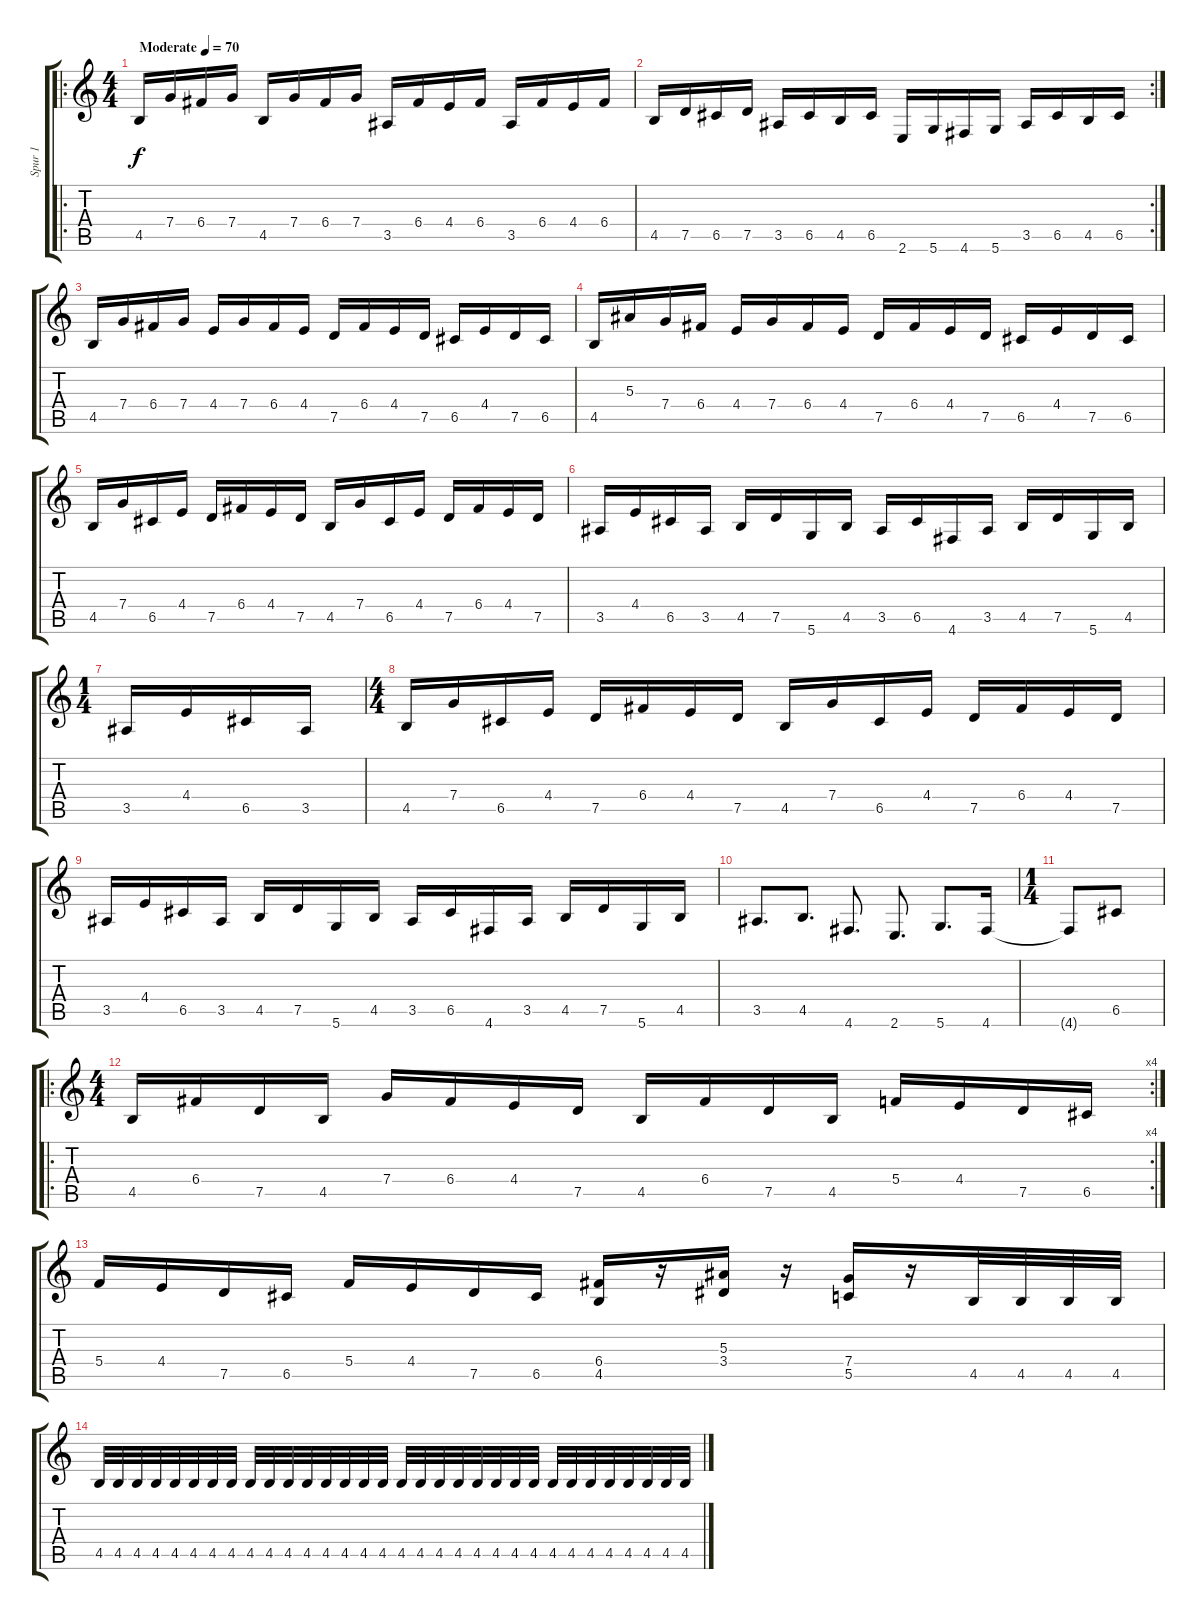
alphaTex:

\track ("Spur 1" "Spur 1") {instrument acousticguitarsteel}
\staff {score tabs}
\tuning (D4 A3 F3 C3 G2 D2) {hide}
\ro
\ts (4 4)
\tempo (70 "Moderate")
\clef g2
\ks c
4.5.16{dy f instrument acousticguitarsteel} 7.4.16 6.4.16 7.4.16 4.5.16 7.4.16 6.4.16 7.4.16 3.5.16 6.4.16 4.4.16 6.4.16 3.5.16 6.4.16 4.4.16 6.4.16 |
\rc 2
4.5.16 7.5.16 6.5.16 7.5.16 3.5.16 6.5.16 4.5.16 6.5.16 2.6.16 5.6.16 4.6.16 5.6.16 3.5.16 6.5.16 4.5.16 6.5.16 |
4.5.16 7.4.16 6.4.16 7.4.16 4.4.16 7.4.16 6.4.16 4.4.16 7.5.16 6.4.16 4.4.16 7.5.16 6.5.16 4.4.16 7.5.16 6.5.16 |
4.5.16 5.3.16 7.4.16 6.4.16 4.4.16 7.4.16 6.4.16 4.4.16 7.5.16 6.4.16 4.4.16 7.5.16 6.5.16 4.4.16 7.5.16 6.5.16 |
4.5.16 7.4.16 6.5.16 4.4.16 7.5.16 6.4.16 4.4.16 7.5.16 4.5.16 7.4.16 6.5.16 4.4.16 7.5.16 6.4.16 4.4.16 7.5.16 |
3.5.16 4.4.16 6.5.16 3.5.16 4.5.16 7.5.16 5.6.16 4.5.16 3.5.16 6.5.16 4.6.16 3.5.16 4.5.16 7.5.16 5.6.16 4.5.16 |
\ts (1 4)
3.5.16 4.4.16 6.5.16 3.5.16 |
\ts (4 4)
4.5.16 7.4.16 6.5.16 4.4.16 7.5.16 6.4.16 4.4.16 7.5.16 4.5.16 7.4.16 6.5.16 4.4.16 7.5.16 6.4.16 4.4.16 7.5.16 |
3.5.16 4.4.16 6.5.16 3.5.16 4.5.16 7.5.16 5.6.16 4.5.16 3.5.16 6.5.16 4.6.16 3.5.16 4.5.16 7.5.16 5.6.16 4.5.16 |
3.5.8{d} 4.5.8{d} 4.6.8{d} 2.6.8{d} 5.6.8{d} 4.6.16 |
\ts (1 4)
4.6{t}.8 6.5.8 |
\ro
\rc 4
\ts (4 4)
4.5.16 6.4.16 7.5.16 4.5.16 7.4.16 6.4.16 4.4.16 7.5.16 4.5.16 6.4.16 7.5.16 4.5.16 5.4.16 4.4.16 7.5.16 6.5.16 |
5.4.16 4.4.16 7.5.16 6.5.16 5.4.16 4.4.16 7.5.16 6.5.16 (6.4 4.5).16 r.16 (5.3 3.4).16 r.16 (7.4 5.5).16 r.16 4.5.32 4.5.32 4.5.32 4.5.32 |
4.5.32 4.5.32 4.5.32 4.5.32 4.5.32 4.5.32 4.5.32 4.5.32 4.5.32 4.5.32 4.5.32 4.5.32 4.5.32 4.5.32 4.5.32 4.5.32 4.5.32 4.5.32 4.5.32 4.5.32 4.5.32 4.5.32 4.5.32 4.5.32 4.5.32 4.5.32 4.5.32 4.5.32 4.5.32 4.5.32 4.5.32 4.5.32
